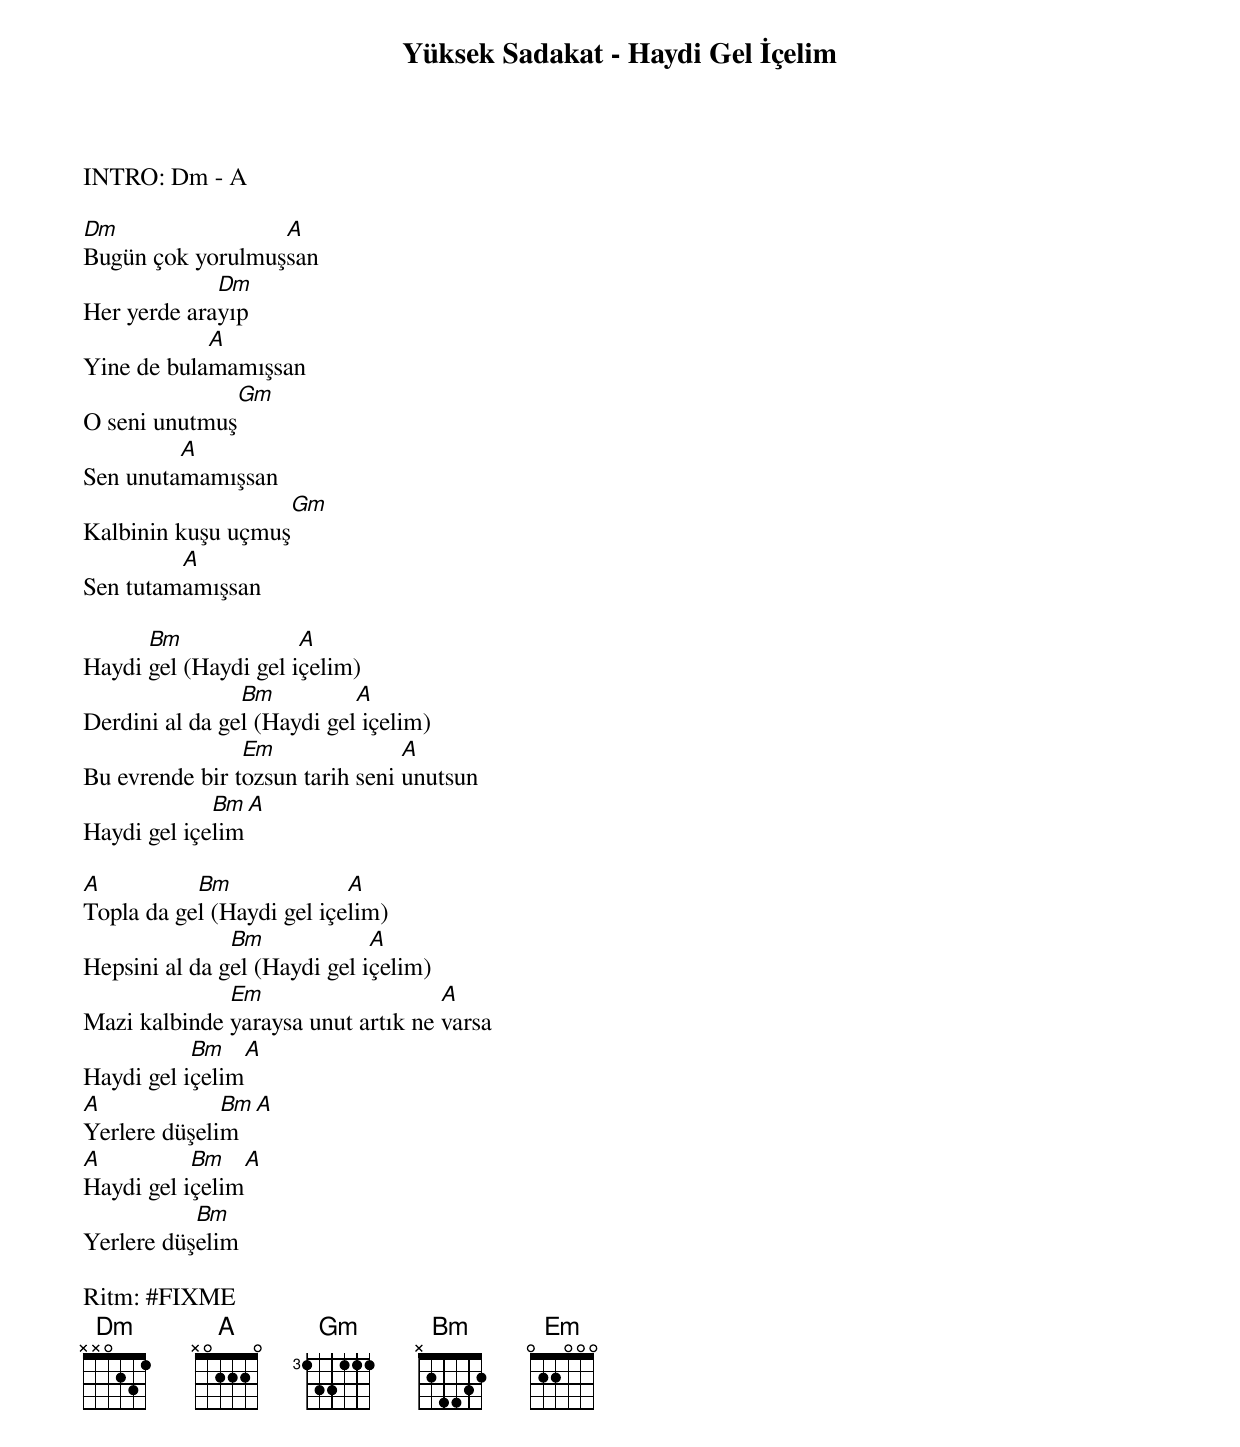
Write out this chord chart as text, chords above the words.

Yüksek Sadakat - Haydi Gel İçelim

INTRO: Dm - A

Dm                A
Bugün çok yorulmuşsan
             Dm
Her yerde arayıp
            A
Yine de bulamamışsan
              Gm
O seni unutmuş
         A
Sen unutamamışsan
                   Gm
Kalbinin kuşu uçmuş
         A
Sen tutamamışsan

      Bm              A
Haydi gel (Haydi gel içelim)
                Bm          A
Derdini al da gel (Haydi gel içelim)
                Em               A
Bu evrende bir tozsun tarih seni unutsun
             Bm      A
Haydi gel içelim

A          Bm              A
Topla da gel (Haydi gel içelim)
               Bm             A
Hepsini al da gel (Haydi gel içelim)
              Em                    A
Mazi kalbinde yaraysa unut artık ne varsa
           Bm    A
Haydi gel içelim
A             Bm  A
Yerlere düşelim
A          Bm    A
Haydi gel içelim
           Bm
Yerlere düşelim

Ritm: #FIXME
